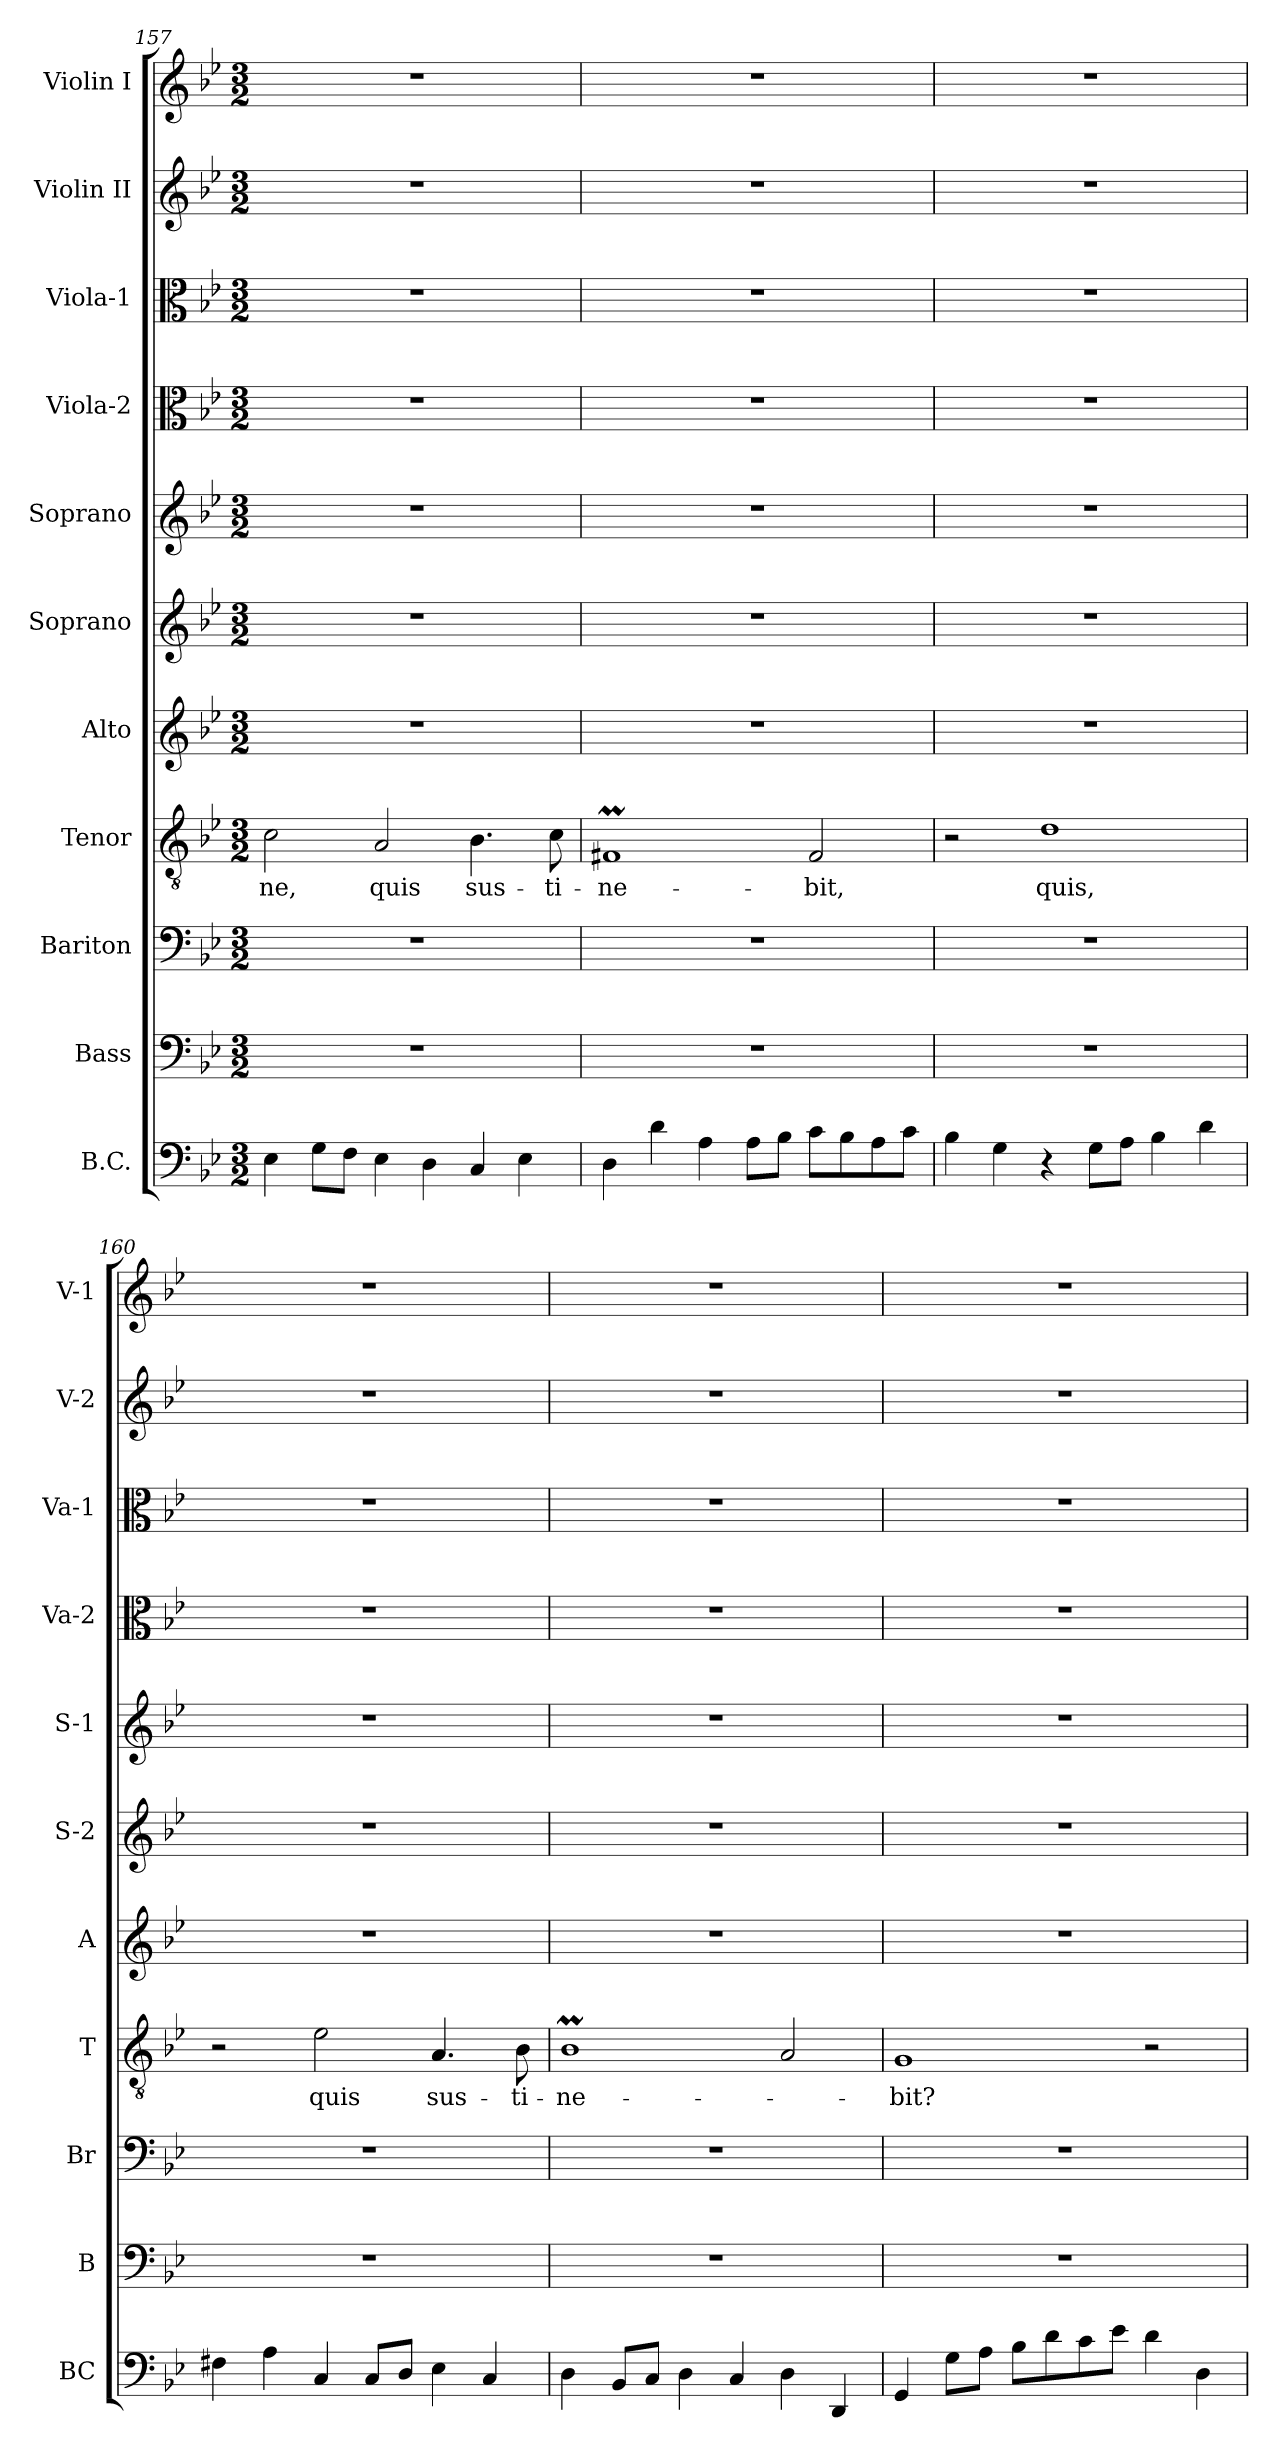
**kern	**kern	**kern	**kern	**text	**kern	**kern	**kern	**kern	**kern	**kern	**kern
*part11	*part10	*part9	*part8	*part8	*part7	*part6	*part5	*part4	*part3	*part2	*part1
*staff11	*staff10	*staff9	*staff8	*staff8	*staff7	*staff6	*staff5	*staff4	*staff3	*staff2	*staff1
*I"B.C.	*I"Bass	*I"Bariton	*I"Tenor	*	*I"Alto	*I"Soprano	*I"Soprano	*I"Viola-2	*I"Viola-1	*I"Violin II	*I"Violin I
*I'BC	*I'B	*I'Br	*I'T	*	*I'A	*I'S-2	*I'S-1	*I'Va-2	*I'Va-1	*I'V-2	*I'V-1
*clefF4	*clefF4	*clefF4	*clefGv2	*	*clefG2	*clefG2	*clefG2	*clefC3	*clefC3	*clefG2	*clefG2
*k[b-e-]	*k[b-e-]	*k[b-e-]	*k[b-e-]	*	*k[b-e-]	*k[b-e-]	*k[b-e-]	*k[b-e-]	*k[b-e-]	*k[b-e-]	*k[b-e-]
*B-:	*B-:	*B-:	*B-:	*	*B-:	*B-:	*B-:	*B-:	*B-:	*B-:	*B-:
*M3/2	*M3/2	*M3/2	*M3/2	*	*M3/2	*M3/2	*M3/2	*M3/2	*M3/2	*M3/2	*M3/2
=157	=157	=157	=157	=157	=157	=157	=157	=157	=157	=157	=157
!	!	!	!	!LO:LY:b	!	!	!	!	!	!	!
4E-\	1.r	1.r	2c\	-ne,	1.r	1.r	1.r	1.r	1.r	1.r	1.r
8G\L	.	.	.	.	.	.	.	.	.	.	.
8F\J	.	.	.	.	.	.	.	.	.	.	.
!	!	!	!	!LO:LY:b	!	!	!	!	!	!	!
4E-\	.	.	2A/	quis	.	.	.	.	.	.	.
4D\	.	.	.	.	.	.	.	.	.	.	.
!	!	!	!	!LO:LY:b	!	!	!	!	!	!	!
4C/	.	.	4.B-\	sus-	.	.	.	.	.	.	.
4E-\	.	.	.	.	.	.	.	.	.	.	.
!	!	!	!	!LO:LY:b	!	!	!	!	!	!	!
.	.	.	8c\	-ti-	.	.	.	.	.	.	.
=158	=158	=158	=158	=158	=158	=158	=158	=158	=158	=158	=158
!	!	!	!	!LO:LY:b	!	!	!	!	!	!	!
4D\	1.r	1.r	1F#Xm	-ne-	1.r	1.r	1.r	1.r	1.r	1.r	1.r
4d\	.	.	.	.	.	.	.	.	.	.	.
4A\	.	.	.	.	.	.	.	.	.	.	.
8A\L	.	.	.	.	.	.	.	.	.	.	.
8B-\J	.	.	.	.	.	.	.	.	.	.	.
!	!	!	!	!LO:LY:b	!	!	!	!	!	!	!
8c\L	.	.	2F#/	-bit,	.	.	.	.	.	.	.
8B-\	.	.	.	.	.	.	.	.	.	.	.
8A\	.	.	.	.	.	.	.	.	.	.	.
8c\J	.	.	.	.	.	.	.	.	.	.	.
=159	=159	=159	=159	=159	=159	=159	=159	=159	=159	=159	=159
4B-\	1.r	1.r	2r	.	1.r	1.r	1.r	1.r	1.r	1.r	1.r
4G\	.	.	.	.	.	.	.	.	.	.	.
!	!	!	!	!LO:LY:b	!	!	!	!	!	!	!
4r	.	.	1d	quis,	.	.	.	.	.	.	.
8G\L	.	.	.	.	.	.	.	.	.	.	.
8A\J	.	.	.	.	.	.	.	.	.	.	.
4B-\	.	.	.	.	.	.	.	.	.	.	.
4d\	.	.	.	.	.	.	.	.	.	.	.
=160	=160	=160	=160	=160	=160	=160	=160	=160	=160	=160	=160
4F#X\	1.r	1.r	2r	.	1.r	1.r	1.r	1.r	1.r	1.r	1.r
4A\	.	.	.	.	.	.	.	.	.	.	.
!	!	!	!	!LO:LY:b	!	!	!	!	!	!	!
4C/	.	.	2e-\	quis	.	.	.	.	.	.	.
8C/L	.	.	.	.	.	.	.	.	.	.	.
8D/J	.	.	.	.	.	.	.	.	.	.	.
!	!	!	!	!LO:LY:b	!	!	!	!	!	!	!
4E-\	.	.	4.A/	sus-	.	.	.	.	.	.	.
4C/	.	.	.	.	.	.	.	.	.	.	.
!	!	!	!	!LO:LY:b	!	!	!	!	!	!	!
.	.	.	8B-\	-ti-	.	.	.	.	.	.	.
!!LO:LB:g=z
=161	=161	=161	=161	=161	=161	=161	=161	=161	=161	=161	=161
!	!	!	!	!LO:LY:b	!	!	!	!	!	!	!
4D\	1.r	1.r	1B-M	-ne-	1.r	1.r	1.r	1.r	1.r	1.r	1.r
8BB-/L	.	.	.	.	.	.	.	.	.	.	.
8C/J	.	.	.	.	.	.	.	.	.	.	.
4D\	.	.	.	.	.	.	.	.	.	.	.
4C/	.	.	.	.	.	.	.	.	.	.	.
4D\	.	.	2A/	.	.	.	.	.	.	.	.
4DD/	.	.	.	.	.	.	.	.	.	.	.
=162	=162	=162	=162	=162	=162	=162	=162	=162	=162	=162	=162
!	!	!	!	!LO:LY:b	!	!	!	!	!	!	!
4GG/	1.r	1.r	1G	-bit?	1.r	1.r	1.r	1.r	1.r	1.r	1.r
8G\L	.	.	.	.	.	.	.	.	.	.	.
8A\J	.	.	.	.	.	.	.	.	.	.	.
8B-\L	.	.	.	.	.	.	.	.	.	.	.
8d\	.	.	.	.	.	.	.	.	.	.	.
8c\	.	.	.	.	.	.	.	.	.	.	.
8e-\J	.	.	.	.	.	.	.	.	.	.	.
4d\	.	.	2r	.	.	.	.	.	.	.	.
4D\	.	.	.	.	.	.	.	.	.	.	.
=	=	=	=	=	=	=	=	=	=	=	=
*-	*-	*-	*-	*-	*-	*-	*-	*-	*-	*-	*-
